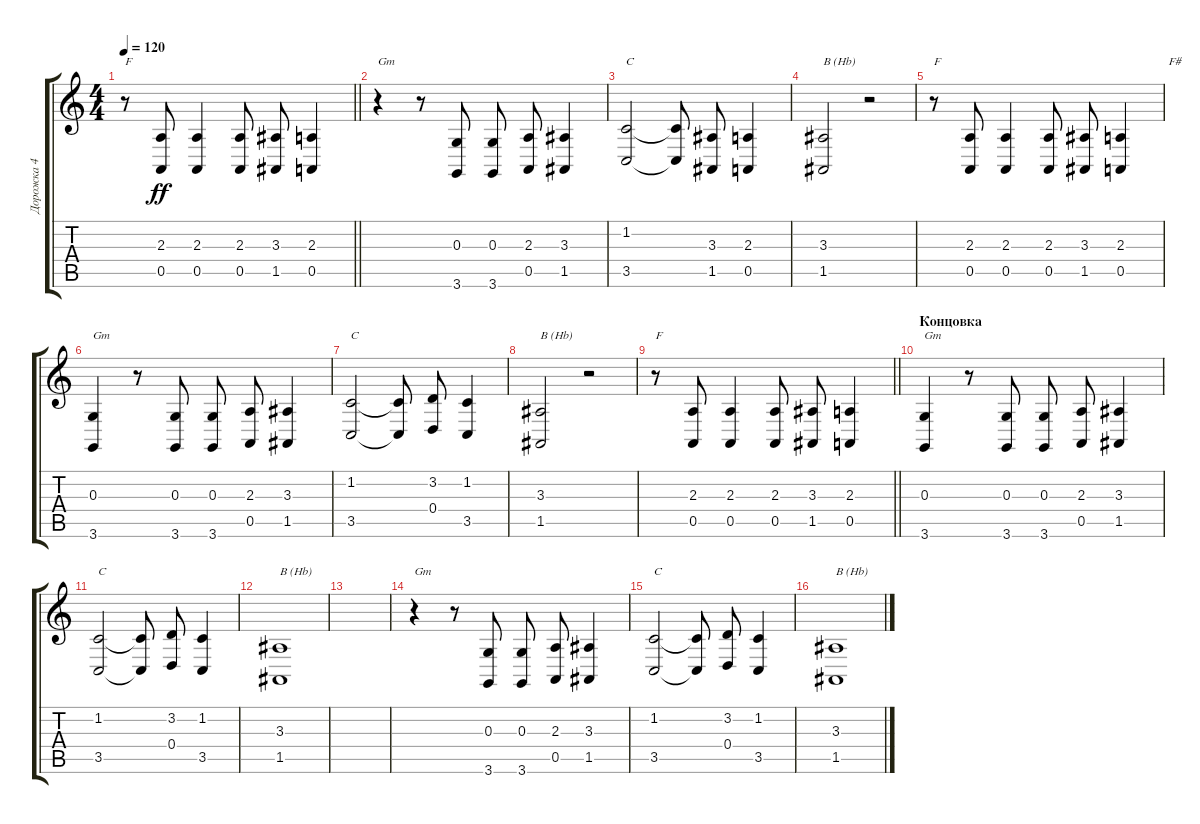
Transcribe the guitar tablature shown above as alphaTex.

\track ("Дорожка 4" "Дорожка 4") {instrument lead5charang}
\staff {score tabs}
\tuning (E4 B3 G3 D3 A2 E2) {hide}
\ts (4 4)
\tempo 120
\clef g2
\barLineRight lightlight
\ks c
r.8{txt "F" dy ff} (2.3 0.5).8 (2.3 0.5).4 (2.3 0.5).8{beam split} (3.3 1.5).8 (2.3 0.5).4 |
r.4{txt "Gm"} r.8 (0.3 3.6).8 (0.3 3.6).8{beam split} (2.3 0.5).8 (3.3 1.5).4 |
(1.2 3.5).2{txt "C"} (1.2{t} 3.5{t}).8{beam split} (3.3 1.5).8 (2.3 0.5).4 |
(3.3 1.5).2{txt "B (Hb)"} r.2 |
r.8{txt "F"} (2.3 0.5).8 (2.3 0.5).4 (2.3 0.5).8{beam split} (3.3 1.5).8 (2.3 0.5).4{txt "                F#"} |
(0.3 3.6).4{txt "Gm"} r.8 (0.3 3.6).8 (0.3 3.6).8{beam split} (2.3 0.5).8 (3.3 1.5).4 |
(1.2 3.5).2{txt "C"} (1.2{t} 3.5{t}).8{beam split} (3.2 0.4).8 (1.2 3.5).4 |
(3.3 1.5).2{txt "B (Hb)"} r.2 |
\barLineRight lightlight
r.8{txt "F"} (2.3 0.5).8 (2.3 0.5).4 (2.3 0.5).8{beam split} (3.3 1.5).8 (2.3 0.5).4 |
\section ("" "Концовка")
(0.3 3.6).4{txt "Gm"} r.8 (0.3 3.6).8 (0.3 3.6).8{beam split} (2.3 0.5).8 (3.3 1.5).4 |
(1.2 3.5).2{txt "C"} (1.2{t} 3.5{t}).8{beam split} (3.2 0.4).8 (1.2 3.5).4 |
(3.3 1.5).1{txt "B (Hb)"} |
|
r.4{txt "Gm"} r.8 (0.3 3.6).8 (0.3 3.6).8{beam split} (2.3 0.5).8 (3.3 1.5).4 |
(1.2 3.5).2{txt "C"} (1.2{t} 3.5{t}).8{beam split} (3.2 0.4).8 (1.2 3.5).4 |
(3.3 1.5).1{txt "B (Hb)"}
